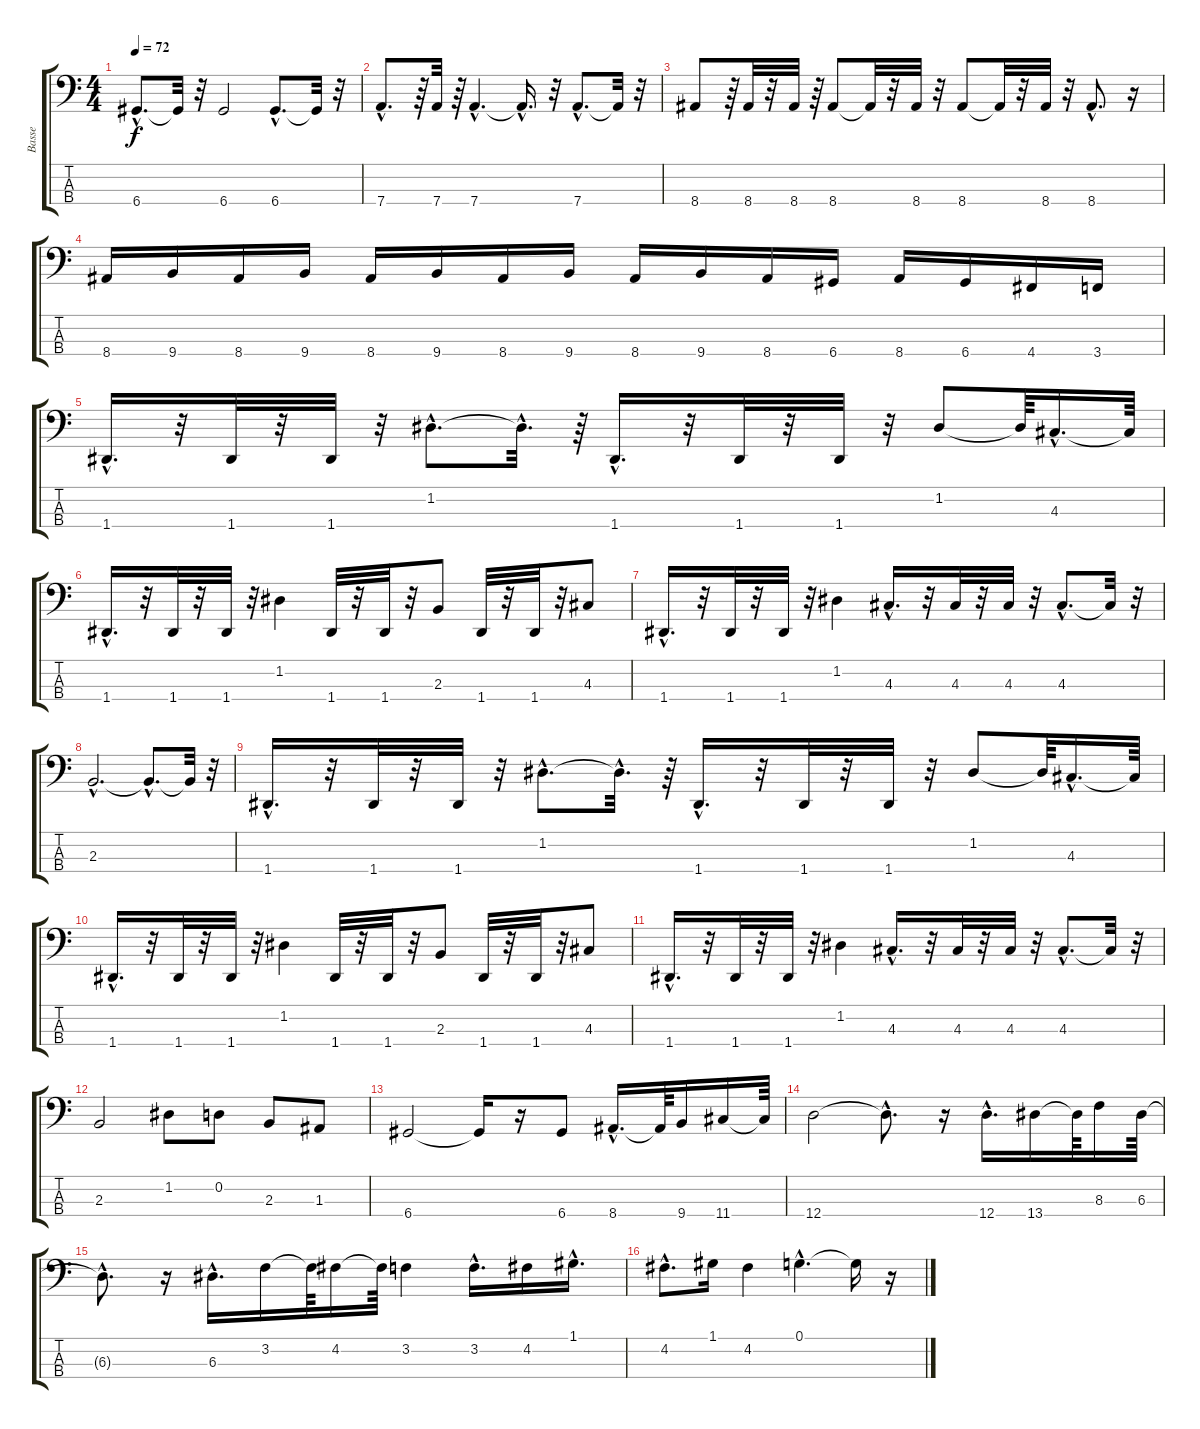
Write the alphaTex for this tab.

\track ("Basse" "Basse") {instrument electricbasspick}
\staff {score tabs}
\tuning (G2 D2 A1 D1) {hide}
\ts (4 4)
\tempo 72
\clef f4
\ks c
6.4{hac}.8{d dy f} 6.4{t}.32 r.32 6.4.2 6.4{hac}.8{d} 6.4{t}.32 r.32 |
7.4{hac}.8{d} r.64 7.4.32 r.64 7.4{hac}.4{d} 7.4{hac t}.16{d} r.32 7.4{hac}.8{d} 7.4{t}.32 r.32 |
8.4.8 r.64 8.4.32 r.32 8.4.32 r.64 8.4.8 8.4{t}.32 r.32 8.4.32 r.32 8.4.8 8.4{t}.32 r.32 8.4.32 r.32 8.4{hac}.8{d} r.16 |
8.4.16 9.4.16 8.4.16 9.4.16 8.4.16 9.4.16 8.4.16 9.4.16 8.4.16 9.4.16 8.4.16 6.4.16 8.4.16 6.4.16 4.4.16 3.4.16 |
1.4{hac}.16{d} r.32 1.4.32 r.32 1.4.32 r.32 1.2{hac}.8{d} 1.2{hac t}.32{d} r.64 1.4{hac}.16{d} r.32 1.4.32 r.32 1.4.32 r.32 1.2.8 1.2{t}.64 4.3{hac}.16{d} 4.3{t}.64 |
1.4{hac}.16{d} r.32 1.4.32 r.32 1.4.32 r.32 1.2.4 1.4.32 r.32 1.4.32 r.32 2.3.8 1.4.32 r.32 1.4.32 r.32 4.3.8 |
1.4{hac}.16{d} r.32 1.4.32 r.32 1.4.32 r.32 1.2.4 4.3{hac}.16{d} r.32 4.3.32 r.32 4.3.32 r.32 4.3{hac}.8{d} 4.3{t}.32 r.32 |
2.3{hac}.2{d} 2.3{hac t}.8{d} 2.3{t}.32 r.32 |
1.4{hac}.16{d} r.32 1.4.32 r.32 1.4.32 r.32 1.2{hac}.8{d} 1.2{hac t}.32{d} r.64 1.4{hac}.16{d} r.32 1.4.32 r.32 1.4.32 r.32 1.2.8 1.2{t}.64 4.3{hac}.16{d} 4.3{t}.64 |
1.4{hac}.16{d} r.32 1.4.32 r.32 1.4.32 r.32 1.2.4 1.4.32 r.32 1.4.32 r.32 2.3.8 1.4.32 r.32 1.4.32 r.32 4.3.8 |
1.4{hac}.16{d} r.32 1.4.32 r.32 1.4.32 r.32 1.2.4 4.3{hac}.16{d} r.32 4.3.32 r.32 4.3.32 r.32 4.3{hac}.8{d} 4.3{t}.32 r.32 |
2.3.2 1.2.8 0.2.8 2.3.8 1.3.8 |
6.4.2 6.4{t}.16 r.16 6.4.8 8.4{hac}.16{d} 8.4{t}.64 9.4.16 11.4.16 11.4{t}.64 |
12.4.2 12.4{hac t}.8{d} r.16 12.4{hac}.16{d} 13.4.16 13.4{t}.64 8.3.16 6.3.64 |
6.3{hac t}.8{d} r.16 6.3{hac}.16{d} 3.2.16 3.2{t}.64 4.2.16 4.2{t}.64 3.2.4 3.2{hac}.16{d} 4.2.16 1.1{hac}.16{d} |
4.2{hac}.8{d} 1.1.16 4.2.4 0.1{hac}.4{d} 0.1{t}.16 r.16
